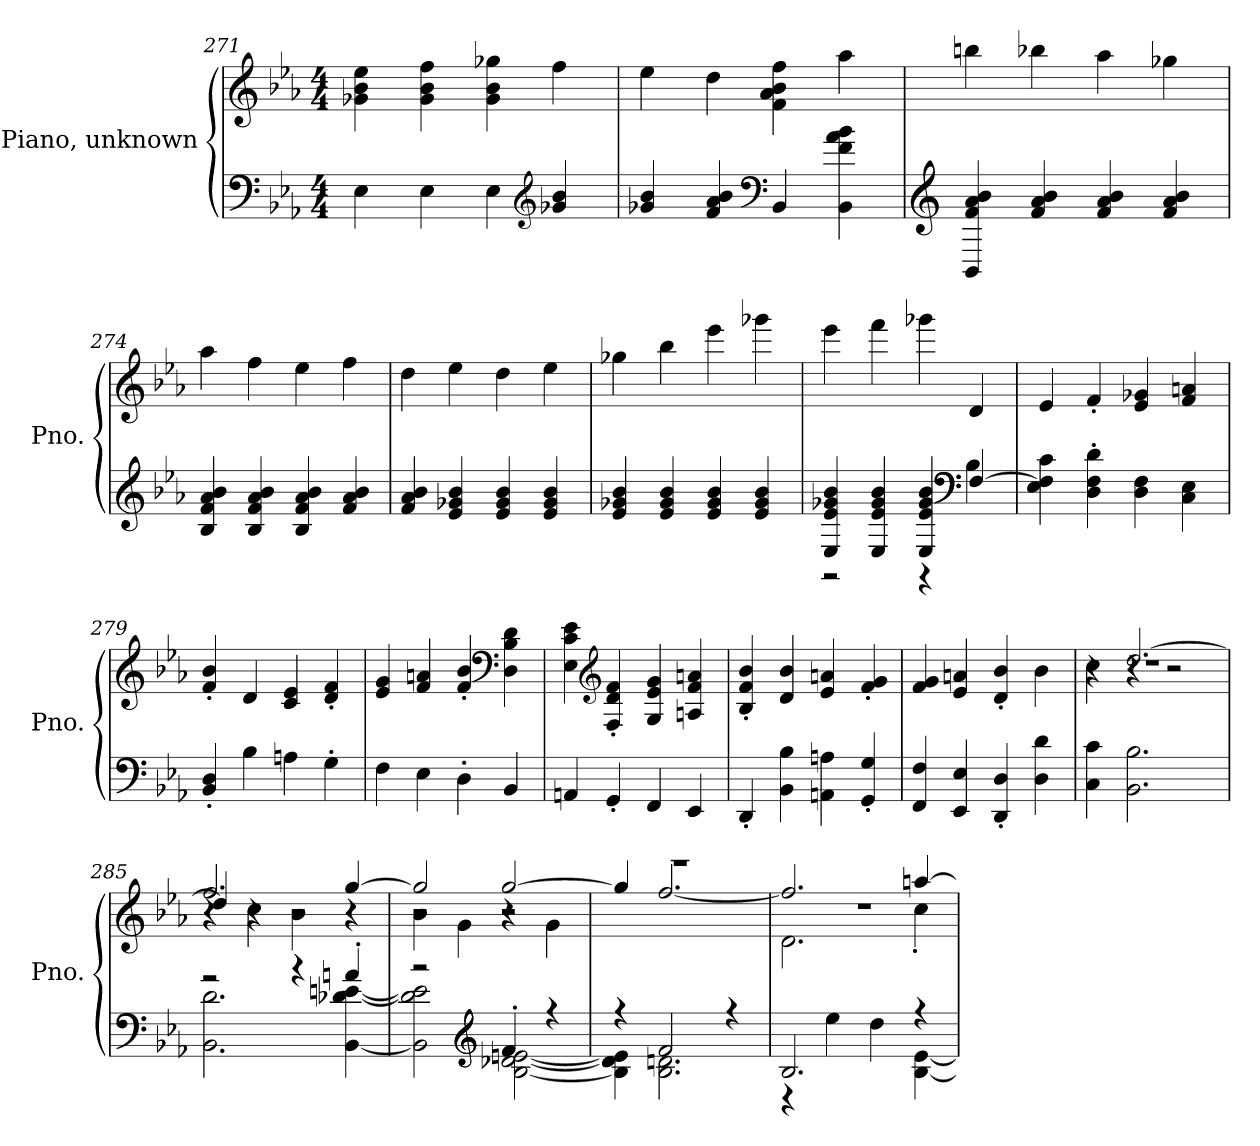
**kern	**kern
*part1	*part1
*staff2	*staff1
*I"Piano, unknown	*
*I'Pno.	*
*clefF4	*clefG2
*k[b-e-a-]	*k[b-e-a-]
*M4/4	*M4/4
=271	=271
4E-\	4g-X\ 4b-\ 4ee-\
4E-\	4g-\ 4b-\ 4ff\
4E-\	4g-\ 4b-\ 4gg-X\
*clefG2	*
4g-X/ 4b-/	4ff\
!!LO:LB:g=z
=272	=272
4g-X/ 4b-/	4ee-\
4f/ 4a-/ 4b-/	4dd\
*clefF4	*
4BB-/	4f\ 4a-\ 4b-\ 4ff\
4BB-\ 4f\ 4a-\ 4b-\	4aa-\
=273	=273
*clefG2	*
4BB-/ 4f/ 4a-/ 4b-/	4bbn\
4f/ 4a-/ 4b-/	4bb-X\
4f/ 4a-/ 4b-/	4aa-\
4f/ 4a-/ 4b-/	4gg-X\
=274	=274
4B-/ 4f/ 4a-/ 4b-/	4aa-\
4B-/ 4f/ 4a-/ 4b-/	4ff\
4B-/ 4f/ 4a-/ 4b-/	4ee-\
4f/ 4a-/ 4b-/	4ff\
=275	=275
4f/ 4a-/ 4b-/	4dd\
4e-/ 4g-X/ 4b-/	4ee-\
4e-/ 4g-/ 4b-/	4dd\
4e-/ 4g-/ 4b-/	4ee-\
=276	=276
4e-/ 4g-X/ 4b-/	4gg-X\
4e-/ 4g-/ 4b-/	4bb-\
4e-/ 4g-/ 4b-/	4eee-\
4e-/ 4g-/ 4b-/	4ggg-X\
!!LO:LB:g=z
=277	=277
*^	*
4E-/ 4e-/ 4g-X/ 4b-/	2r	4eee-\
4E-/ 4e-/ 4g-/ 4b-/	.	4fff\
4E-/ 4e-/ 4g-/ 4b-/	4r	4ggg-X\
*clefF4	*	*
[4F/	4B-\	4d/
*v	*v	*
=278	=278
4E-\ 4F\] 4c\	4e-/
4D\' 4F\' 4d\'	4f'/
4D\ 4F\	4e-/ 4g-X/
4C\ 4E-\	4f/ 4an/
=279	=279
4BB-/' 4D/'	4f/' 4b-/'
4B-\	4d/
4An\	4c/ 4e-/
4G'\	4d/' 4f/'
=280	=280
4F\	4e-/ 4g/
4E-\	4f/ 4an/
4D'\	4f/' 4b-/'
*	*clefF4
4BB-/	4D\ 4B-\ 4d\
=281	=281
4AAn/	4E-\ 4c\ 4e-\
*	*clefG2
4GG'/	4F/' 4d/' 4f/'
4FF/	4G/ 4e-/ 4g/
4EE-/	4An/ 4f/ 4an/
=282	=282
4DD'/	4B-/' 4f/' 4b-/'
4BB-\ 4B-\	4d/ 4b-/
4AAn\ 4An\	4e-/ 4an/
4GG/' 4G/'	4f/' 4g/'
!!LO:PB:g=z
=283	=283
4FF/ 4F/	4f/ 4g/
4EE-/ 4E-/	4e-/ 4an/
4DD/' 4D/'	4d/' 4b-/'
4D\ 4d\	4b-\
=284	=284
*	*^
*	*	*^
4C\ 4c\	1r	4cc\	4r
2.BB-\ 2.B-\	.	4r	[2.dd/
.	.	2r	.
=285	=285	=285	=285
*^	*	*	*
2r	2.BB-\ 2.d\	2.ff/	4r	4dd/]
.	.	.	4cc\	4r
4r	.	.	4b-\	2r
4an'/	[4BB-\ [4d-X\ [4en\	[4gg/	4r	.
=286	=286	=286	=286	=286
2r	2BB-\] 2d-\] 2e\]	2gg/]	4b-\	2r
.	.	.	4g\	.
*clefG2	*	*	*	*
4f'/	[2B-\ [2d-X\ [2en\	2r	4r	[2gg/
4r	.	.	4g\	.
*	*	*	*v	*v
=287	=287	=287	=287
4r	4B-\] 4d-\] 4e\]	1r	4gg/]
2f/	2.B-\ 2.dn\	.	[2.ff/
4r	.	.	.
=288	=288	=288	=288
*	*	*	*^
2.B-/	4r	1r	2.d\	2.ff/]
.	4ee-\	.	.	.
.	4dd\	.	.	.
4r	[4B-\ [4e-\	.	4cc'\	[4aan/
*v	*v	*	*	*
*	*v	*v	*v
=	=
*-	*-
